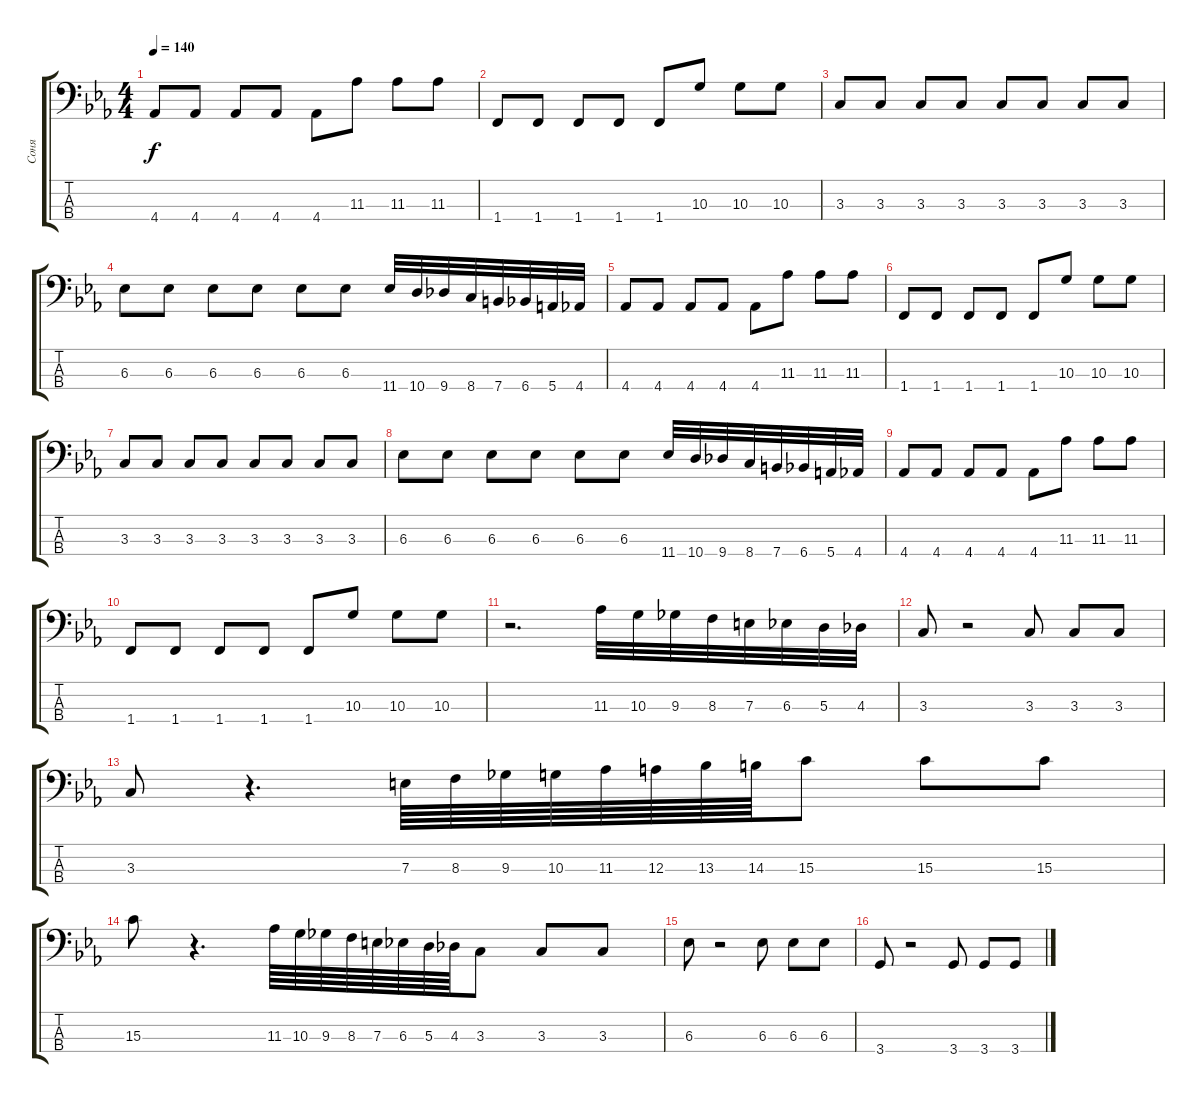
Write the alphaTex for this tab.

\track ("Соня" "Соня") {instrument electricbassfinger}
\staff {score tabs}
\tuning (G2 D2 A1 E1) {hide}
\ts (4 4)
\tempo 140
\clef f4
\ks eb
4.4.8{dy f} 4.4.8 4.4.8 4.4.8 4.4.8 11.3.8 11.3.8 11.3.8 |
1.4.8 1.4.8 1.4.8 1.4.8 1.4.8 10.3.8 10.3.8 10.3.8 |
3.3.8 3.3.8 3.3.8 3.3.8 3.3.8 3.3.8 3.3.8 3.3.8 |
6.3.8 6.3.8 6.3.8 6.3.8 6.3.8 6.3.8 11.4.32 10.4.32 9.4.32 8.4.32 7.4.32 6.4.32 5.4.32 4.4.32 |
4.4.8 4.4.8 4.4.8 4.4.8 4.4.8 11.3.8 11.3.8 11.3.8 |
1.4.8 1.4.8 1.4.8 1.4.8 1.4.8 10.3.8 10.3.8 10.3.8 |
3.3.8 3.3.8 3.3.8 3.3.8 3.3.8 3.3.8 3.3.8 3.3.8 |
6.3.8 6.3.8 6.3.8 6.3.8 6.3.8 6.3.8 11.4.32 10.4.32 9.4.32 8.4.32 7.4.32 6.4.32 5.4.32 4.4.32 |
4.4.8 4.4.8 4.4.8 4.4.8 4.4.8 11.3.8 11.3.8 11.3.8 |
1.4.8 1.4.8 1.4.8 1.4.8 1.4.8 10.3.8 10.3.8 10.3.8 |
r.2{d} 11.3.32 10.3.32 9.3.32 8.3.32 7.3.32 6.3.32 5.3.32 4.3.32 |
3.3.8 r.2 3.3.8 3.3.8 3.3.8 |
3.3.8 r.4{d} 7.3.64 8.3.64 9.3.64 10.3.64 11.3.64 12.3.64 13.3.64 14.3.64 15.3.8 15.3.8 15.3.8 |
15.3.8 r.4{d} 11.3.64 10.3.64 9.3.64 8.3.64 7.3.64 6.3.64 5.3.64 4.3.64 3.3.8 3.3.8 3.3.8 |
6.3.8 r.2 6.3.8 6.3.8 6.3.8 |
3.4.8 r.2 3.4.8 3.4.8 3.4.8
